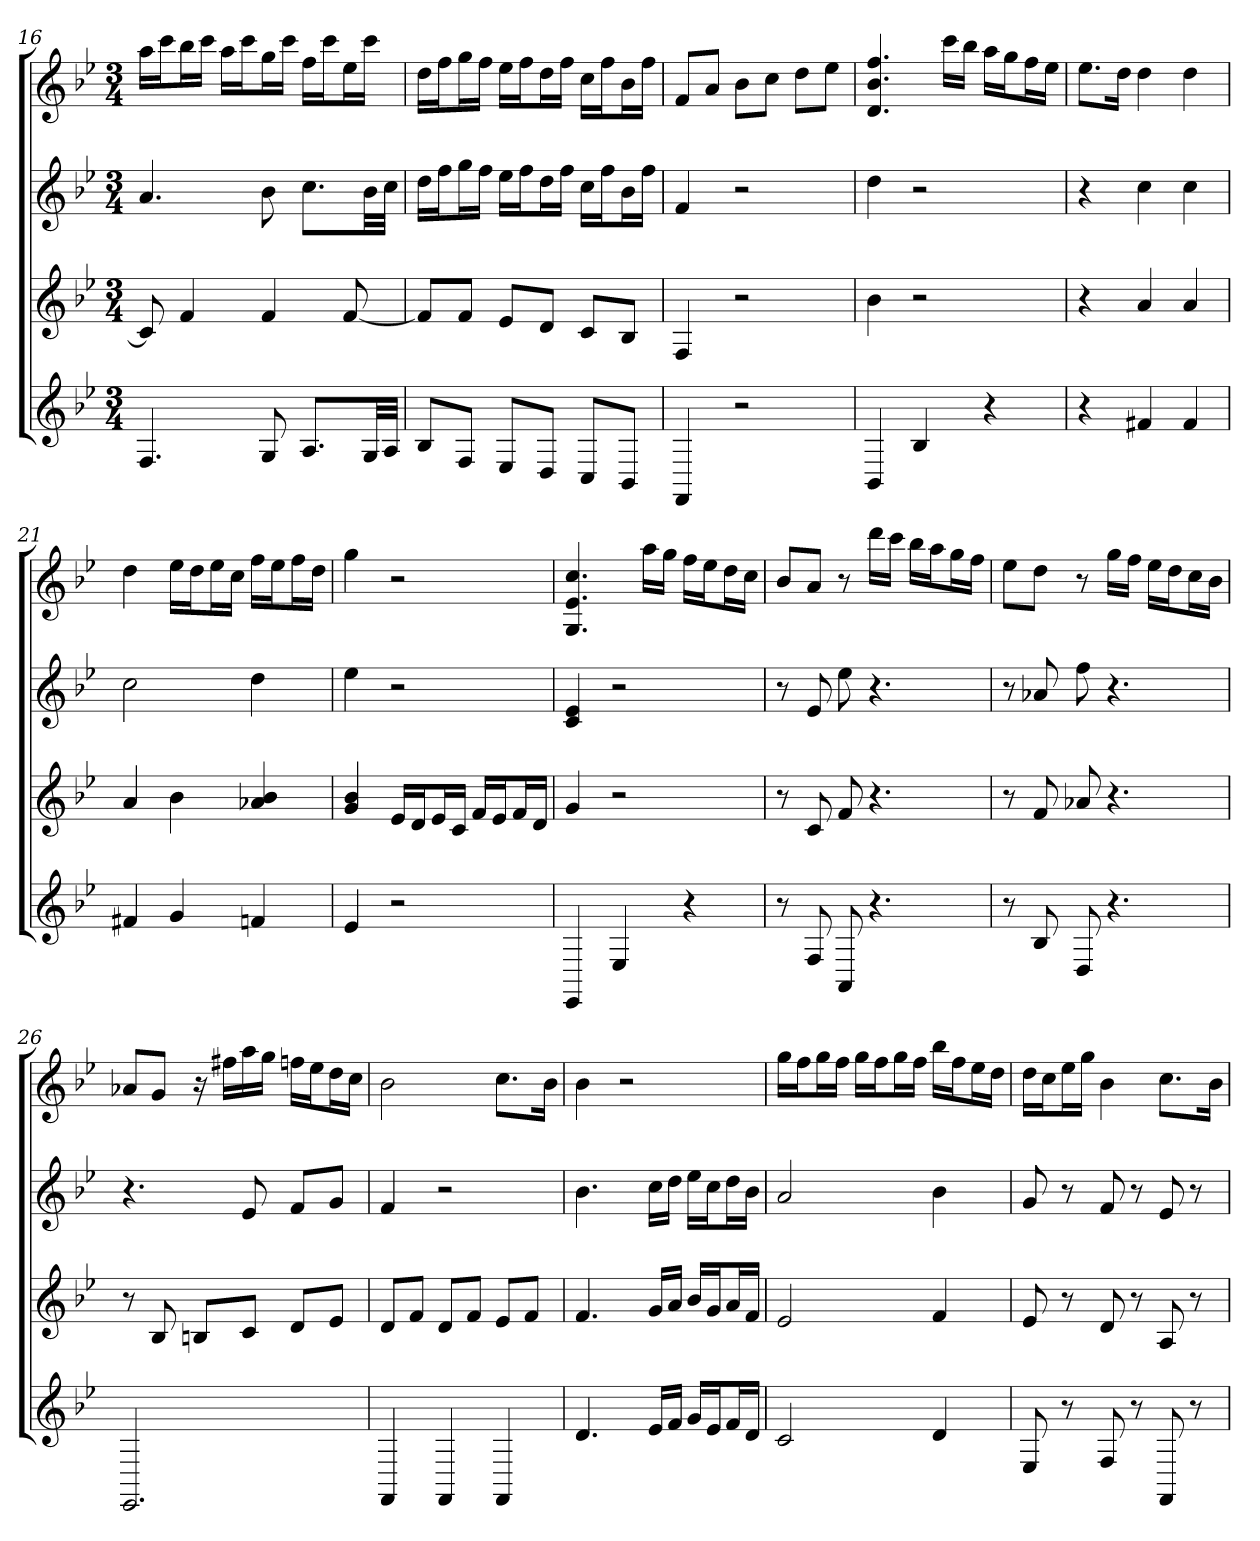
**kern	**kern	**kern	**kern
*part4	*part3	*part2	*part1
*staff4	*staff3	*staff2	*staff1
*k[b-e-]	*k[b-e-]	*k[b-e-]	*k[b-e-]
*B-:	*B-:	*B-:	*B-:
*M3/4	*M3/4	*M3/4	*M3/4
=16	=16	=16	=16
4.F	8c]	4.a	16aaLL
.	.	.	16cccJ
.	4f	.	16bb-L
.	.	.	16cccJJ
.	.	.	16aaLL
.	.	.	16cccJ
8G	4f	8b-	16ggL
.	.	.	16cccJJ
8.AL	.	8.ccL	16ffLL
.	.	.	16cccJ
.	[8f	.	16ee-L
32GLL	.	32b-LL	16cccJJ
32AJJJ	.	32ccJJJ	.
=17	=17	=17	=17
8B-L	8fL]	16ddLL	16ddLL
.	.	16ffJ	16ffJ
8FJ	8fJ	16ggL	16ggL
.	.	16ffJJ	16ffJJ
8E-L	8e-L	16ee-LL	16ee-LL
.	.	16ffJ	16ffJ
8DJ	8dJ	16ddL	16ddL
.	.	16ffJJ	16ffJJ
8CL	8cL	16ccLL	16ccLL
.	.	16ffJ	16ffJ
8BB-J	8B-J	16b-L	16b-L
.	.	16ffJJ	16ffJJ
=18	=18	=18	=18
4FF	4F	4f	8fL
.	.	.	8aJ
2r	2r	2r	8b-L
.	.	.	8ccJ
.	.	.	8ddL
.	.	.	8ee-J
=19	=19	=19	=19
4BB-	4b-	4dd	4.d 4.b- 4.ff
4B-	2r	2r	.
.	.	.	16cccLL
.	.	.	16bb-JJ
4r	.	.	16aaLL
.	.	.	16ggJ
.	.	.	16ffL
.	.	.	16ee-JJ
=20	=20	=20	=20
4r	4r	4r	8.ee-L
.	.	.	16ddJk
4f#X	4a	4cc	4dd
4f#	4a	4cc	4dd
=21	=21	=21	=21
4f#X	4a	2cc	4dd
4g	4b-	.	16ee-LL
.	.	.	16ddJ
.	.	.	16ee-L
.	.	.	16ccJJ
4fn	4a-X 4b-	4dd	16ffLL
.	.	.	16ee-J
.	.	.	16ffL
.	.	.	16ddJJ
=22	=22	=22	=22
4e-	4g 4b-	4ee-	4gg
2r	16e-LL	2r	2r
.	16dJ	.	.
.	16e-L	.	.
.	16cJJ	.	.
.	16fLL	.	.
.	16e-J	.	.
.	16fL	.	.
.	16dJJ	.	.
=23	=23	=23	=23
4EE-	4g	4c 4e-	4.G 4.e- 4.cc
4E-	2r	2r	.
.	.	.	16aaLL
.	.	.	16ggJJ
4r	.	.	16ffLL
.	.	.	16ee-J
.	.	.	16ddL
.	.	.	16ccJJ
=24	=24	=24	=24
8r	8r	8r	8b-L
8F	8c	8e-	8aJ
8AA	8f	8ee-	8r
4.r	4.r	4.r	16dddLL
.	.	.	16cccJJ
.	.	.	16bb-LL
.	.	.	16aaJ
.	.	.	16ggL
.	.	.	16ffJJ
=25	=25	=25	=25
8r	8r	8r	8ee-L
8B-	8f	8a-X	8ddJ
8D	8a-X	8ff	8r
4.r	4.r	4.r	16ggLL
.	.	.	16ffJJ
.	.	.	16ee-LL
.	.	.	16ddJ
.	.	.	16ccL
.	.	.	16b-JJ
=26	=26	=26	=26
2.EE-	8r	4.r	8a-XL
.	8B-	.	8gJ
.	8BnL	.	16r
.	.	.	16ff#XLL
.	8cJ	8e-	16aa
.	.	.	16ggJJ
.	8dL	8fL	16ffnLL
.	.	.	16ee-J
.	8e-J	8gJ	16ddL
.	.	.	16ccJJ
=27	=27	=27	=27
4FF	8dL	4f	2b-
.	8fJ	.	.
4FF	8dL	2r	.
.	8fJ	.	.
4FF	8e-L	.	8.ccL
.	8fJ	.	.
.	.	.	16b-Jk
=28	=28	=28	=28
4.d	4.f	4.b-	4b-
.	.	.	2r
16e-LL	16gLL	16ccLL	.
16fJJ	16aJJ	16ddJJ	.
16gLL	16b-LL	16ee-LL	.
16e-J	16gJ	16ccJ	.
16fL	16aL	16ddL	.
16dJJ	16fJJ	16b-JJ	.
=29	=29	=29	=29
2c	2e-	2a	16ggLL
.	.	.	16ffJ
.	.	.	16ggL
.	.	.	16ffJJ
.	.	.	16ggLL
.	.	.	16ffJ
.	.	.	16ggL
.	.	.	16ffJJ
4d	4f	4b-	16bb-LL
.	.	.	16ffJ
.	.	.	16ee-L
.	.	.	16ddJJ
=30	=30	=30	=30
8E-	8e-	8g	16ddLL
.	.	.	16ccJ
8r	8r	8r	16ee-L
.	.	.	16ggJJ
8F	8d	8f	4b-
8r	8r	8r	.
8FF	8A	8e-	8.ccL
8r	8r	8r	.
.	.	.	16b-Jk
=	=	=	=
*-	*-	*-	*-
